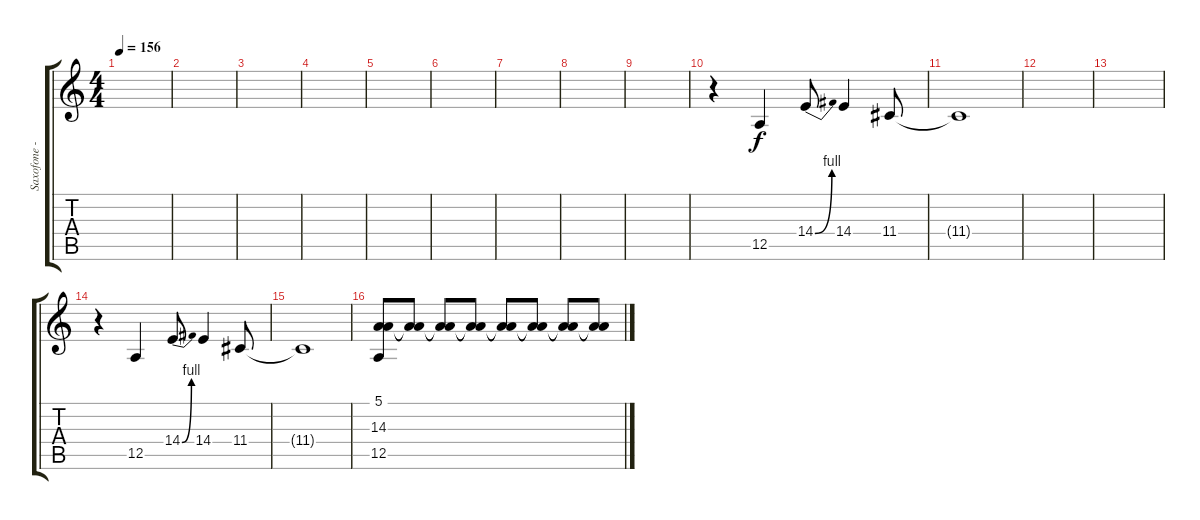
\track ("Saxofone - Gui" "Saxofone -") {instrument tenorsax}
\staff {score tabs}
\tuning (E4 B3 G3 D3 A2 E2) {hide}
\ts (4 4)
\tempo 156
\clef g2
\ks c
|
|
|
|
|
|
|
|
|
r.4 12.5.4 14.4{be (bend 0 0 60 4)}.8 14.4.4 11.4.8 |
11.4{t}.1 |
|
|
r.4 12.5.4 14.4{be (bend 0 0 60 4)}.8 14.4.4 11.4.8 |
11.4{t}.1 |
(5.1 14.3 12.5).8{volume 6} (5.1{t} 14.3{t}).8{volume 9} (5.1{t} 14.3{t}).8 (5.1{t} 14.3{t}).8{volume 10} (5.1{t} 14.3{t}).8 (5.1{t} 14.3{t}).8{volume 14} (5.1{t} 14.3{t}).8 (5.1{t} 14.3{t}).8{volume 16}
